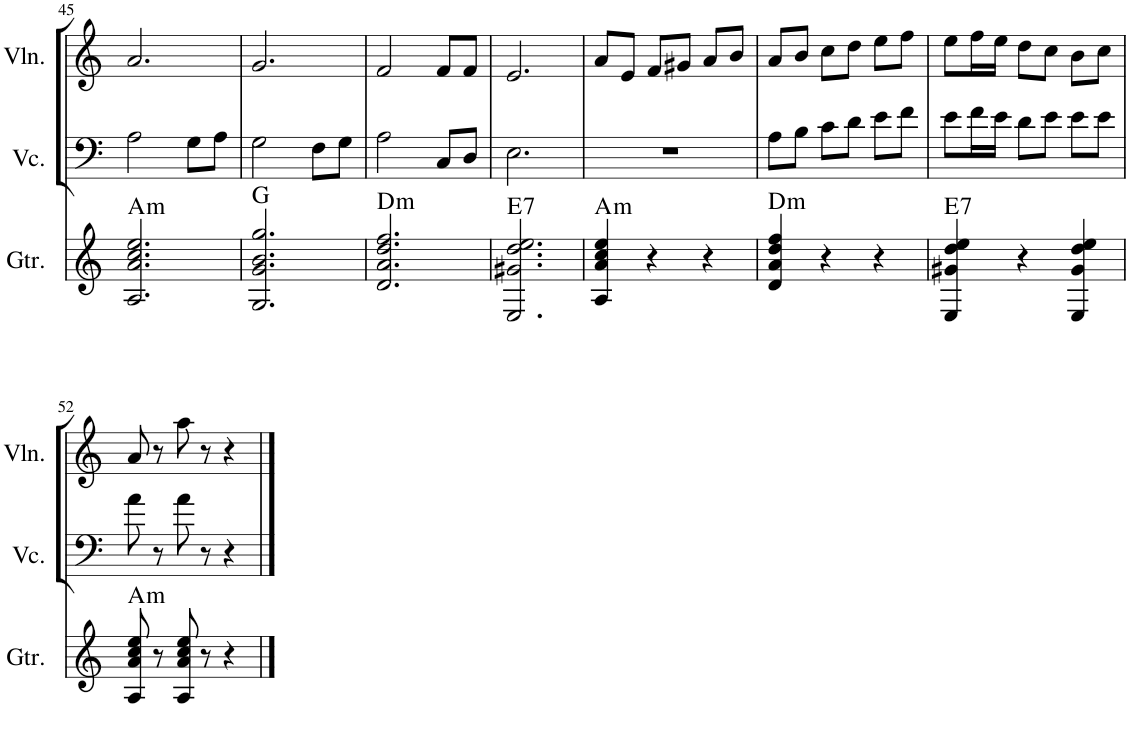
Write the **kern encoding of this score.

**kern	**harte	**kern	**kern
*part3	*part3	*part2	*part1
*staff3	*	*staff2	*staff1
*I"Guitar	*	*I"Cello	*I"Violin
*I'Gtr.	*	*	*I'Vln.
!!LO:PB:g=z
*clefG2	*	*clefF4	*clefG2
*Trd7c12	*	*	*
*k[]	*	*k[]	*k[]
*M3/4	*	*M3/4	*M3/4
=45	=45	=45	=45
!	!LO:H:kt=m	!	!
2.A/ 2.a/ 2.cc/ 2.ee/	A:min	2A\	2.a/
.	.	8G\L	.
.	.	8A\J	.
=46	=46	=46	=46
2.G/ 2.g/ 2.b/ 2.gg/	G:maj	2G\	2.g/
.	.	8F\L	.
.	.	8G\J	.
=47	=47	=47	=47
!	!LO:H:kt=m	!	!
2.d/ 2.a/ 2.dd/ 2.ff/	D:min	2A\	2f/
.	.	8C/L	8f/L
.	.	8D/J	8f/J
=48	=48	=48	=48
!	!LO:H:kt=7	!	!
2.E/ 2.g#X/ 2.dd/ 2.ee/	E:7	2.E\	2.e/
=49	=49	=49	=49
!	!LO:H:kt=m	!	!
4A/ 4a/ 4cc/ 4ee/	A:min	2.r	8a/L
.	.	.	8e/J
4r	.	.	8f/L
.	.	.	8g#X/J
4r	.	.	8a/L
.	.	.	8b/J
=50	=50	=50	=50
!	!LO:H:kt=m	!	!
4d/ 4a/ 4dd/ 4ff/	D:min	8A\L	8a/L
.	.	8B\J	8b/J
4r	.	8c\L	8cc\L
.	.	8d\J	8dd\J
4r	.	8e\L	8ee\L
.	.	8f\J	8ff\J
=51	=51	=51	=51
!	!LO:H:kt=7	!	!
4E/ 4g#X/ 4dd/ 4ee/	E:7	8e\L	8ee\L
.	.	16f\L	16ff\L
.	.	16e\JJ	16ee\JJ
4r	.	8d\L	8dd\L
.	.	8e\J	8cc\J
4E/ 4g#/ 4dd/ 4ee/	.	8e\L	8b\L
.	.	8e\J	8cc\J
!!LO:LB:g=z
=52	=52	=52	=52
!	!LO:H:kt=m	!	!
8A/ 8a/ 8cc/ 8ee/	A:min	8a\	8a/
8r	.	8r	8r
8A/ 8a/ 8cc/ 8ee/	.	8a\	8aa\
8r	.	8r	8r
4r	.	4r	4r
==	==	==	==
*-	*-	*-	*-
